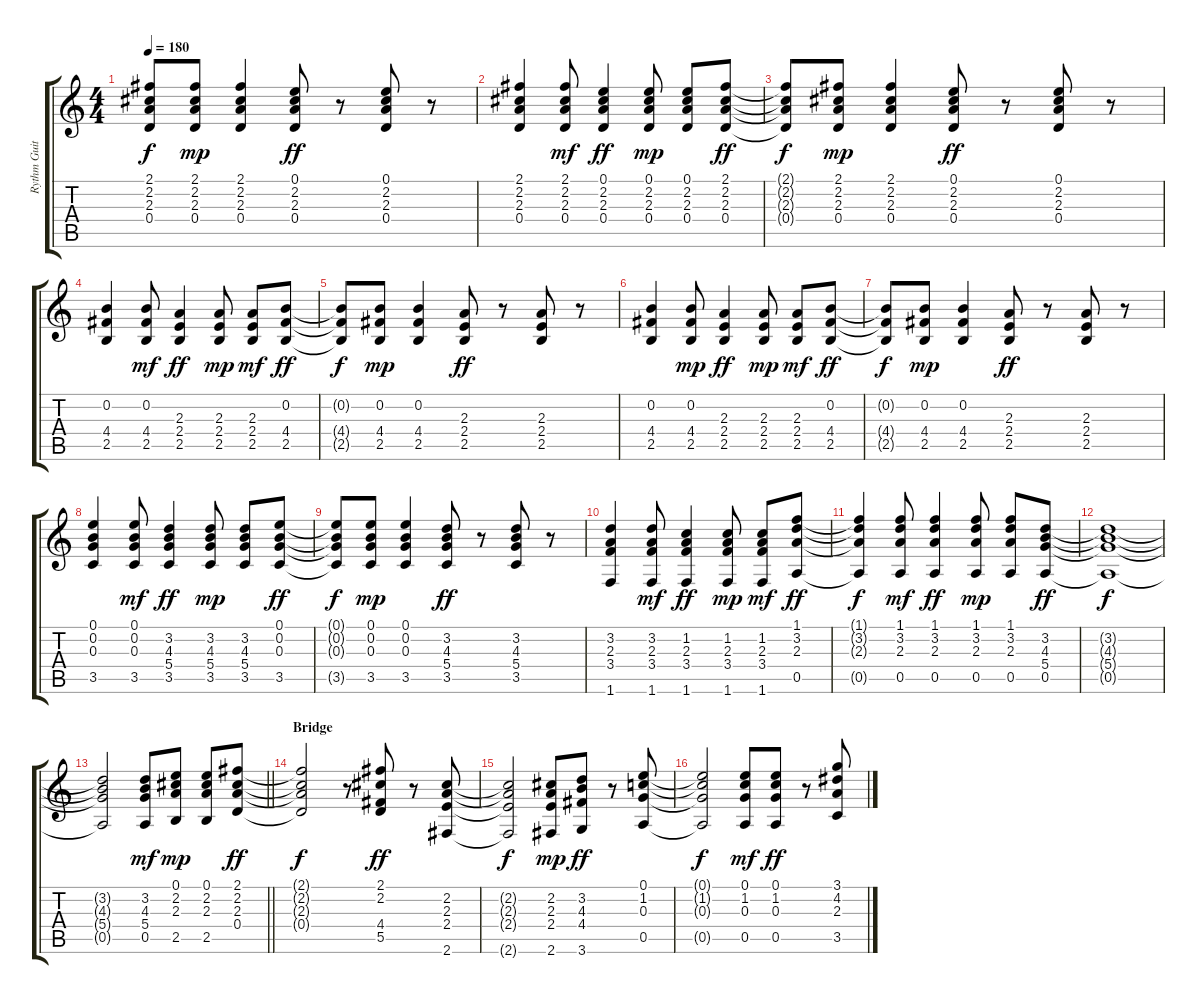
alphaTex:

\track ("Rythm Guitar" "Rythm Guit") {instrument acousticguitarsteel}
\staff {score tabs}
\tuning (E4 B3 G3 D3 A2 E2) {hide}
\ts (4 4)
\tempo 180
\clef g2
\ks c
(2.1{t} 2.2{t} 2.3{t} 0.4{t}).8{dy f} (2.1 2.2 2.3 0.4).8{dy mp} (2.1 2.2 2.3 0.4).4 (0.1 2.2 2.3 0.4).8{dy ff} r.8 (0.1 2.2 2.3 0.4).8 r.8 |
(2.1 2.2 2.3 0.4).4 (2.1 2.2 2.3 0.4).8{dy mf} (0.1 2.2 2.3 0.4).4{dy ff} (0.1 2.2 2.3 0.4).8{dy mp} (0.1 2.2 2.3 0.4).8 (2.1 2.2 2.3 0.4).8{dy ff} |
(2.1{t} 2.2{t} 2.3{t} 0.4{t}).8{dy f} (2.1 2.2 2.3 0.4).8{dy mp} (2.1 2.2 2.3 0.4).4 (0.1 2.2 2.3 0.4).8{dy ff} r.8 (0.1 2.2 2.3 0.4).8 r.8 |
(0.2 4.4 2.5).4 (0.2 4.4 2.5).8{dy mf} (2.3 2.4 2.5).4{dy ff} (2.3 2.4 2.5).8{dy mp} (2.3 2.4 2.5).8{dy mf} (0.2 4.4 2.5).8{dy ff} |
(0.2{t} 4.4{t} 2.5{t}).8{dy f} (0.2 4.4 2.5).8{dy mp} (0.2 4.4 2.5).4 (2.3 2.4 2.5).8{dy ff} r.8 (2.3 2.4 2.5).8 r.8 |
(0.2 4.4 2.5).4 (0.2 4.4 2.5).8{dy mp} (2.3 2.4 2.5).4{dy ff} (2.3 2.4 2.5).8{dy mp} (2.3 2.4 2.5).8{dy mf} (0.2 4.4 2.5).8{dy ff} |
(0.2{t} 4.4{t} 2.5{t}).8{dy f} (0.2 4.4 2.5).8{dy mp} (0.2 4.4 2.5).4 (2.3 2.4 2.5).8{dy ff} r.8 (2.3 2.4 2.5).8 r.8 |
(0.1 0.2 0.3 3.5).4 (0.1 0.2 0.3 3.5).8{dy mf} (3.2 4.3 5.4 3.5).4{dy ff} (3.2 4.3 5.4 3.5).8{dy mp} (3.2 4.3 5.4 3.5).8 (0.1 0.2 0.3 3.5).8{dy ff} |
(0.1{t} 0.2{t} 0.3{t} 3.5{t}).8{dy f} (0.1 0.2 0.3 3.5).8{dy mp} (0.1 0.2 0.3 3.5).4 (3.2 4.3 5.4 3.5).8{dy ff} r.8 (3.2 4.3 5.4 3.5).8 r.8 |
(3.2 2.3 3.4 1.6).4 (3.2 2.3 3.4 1.6).8{dy mf} (1.2 2.3 3.4 1.6).4{dy ff} (1.2 2.3 3.4 1.6).8{dy mp} (1.2 2.3 3.4 1.6).8{dy mf} (1.1 3.2 2.3 0.5).8{dy ff} |
(1.1{t} 3.2{t} 2.3{t} 0.5{t}).4{dy f} (1.1 3.2 2.3 0.5).8{dy mf} (1.1 3.2 2.3 0.5).4{dy ff} (1.1 3.2 2.3 0.5).8{dy mp} (1.1 3.2 2.3 0.5).8 (3.2 4.3 5.4 0.5).8{dy ff} |
(3.2{t} 4.3{t} 5.4{t} 0.5{t}).1{dy f} |
\barLineRight lightlight
(3.2{t} 4.3{t} 5.4{t} 0.5{t}).2 (3.2 4.3 5.4 0.5).8{dy mf} (0.1 2.2 2.3 2.5).8{dy mp} (0.1 2.2 2.3 2.5).8 (2.1 2.2 2.3 0.4).8{dy ff} |
\section ("" "Bridge")
(2.1{t} 2.2{t} 2.3{t} 0.4{t}).2{dy f} r.8 (2.1 2.2 4.4 5.5).8{dy ff} r.8 (2.2 2.3 2.4 2.6).8 |
(2.2{t} 2.3{t} 2.4{t} 2.6{t}).2{dy f} (2.2 2.3 2.4 2.6).8{dy mp} (3.2 4.3 4.4 3.6).8{dy ff} r.8 (0.1 1.2 0.3 0.5).8 |
(0.1{t} 1.2{t} 0.3{t} 0.5{t}).2{dy f} (0.1 1.2 0.3 0.5).8{dy mf} (0.1 1.2 0.3 0.5).8{dy ff} r.8 (3.1 4.2 2.3 3.5).8
